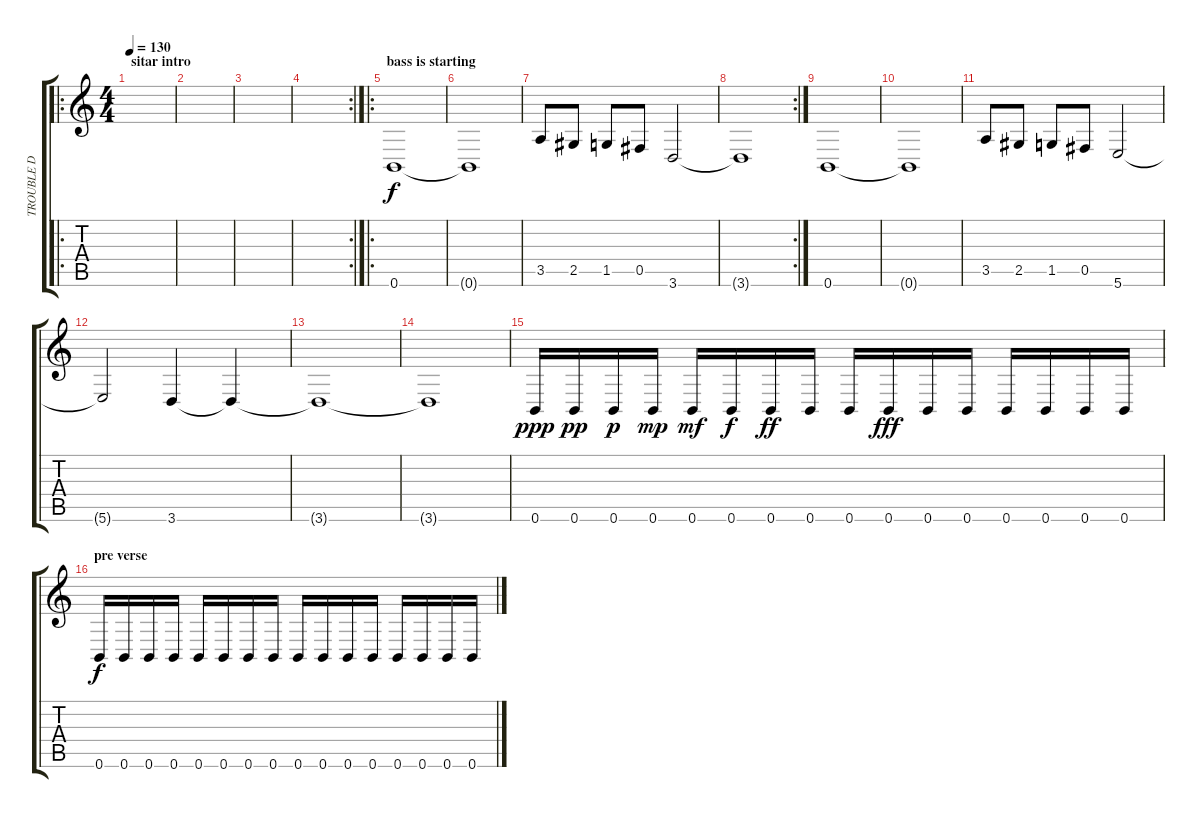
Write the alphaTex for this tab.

\track ("TROUBLE D" "TROUBLE D") {instrument electricbassfinger}
\staff {score tabs}
\tuning (Db4 Ab3 E3 B2 Gb2 B1) {hide}
\ro
\ts (4 4)
\section ("" "sitar intro")
\tempo 130
\clef g2
\ks c
|
|
|
\rc 2
|
\ro
\section ("" "bass is starting")
0.6.1 |
0.6{t}.1 |
3.5.8 2.5.8 1.5.8 0.5.8 3.6.2 |
\rc 2
3.6{t}.1 |
0.6.1 |
0.6{t}.1 |
3.5.8 2.5.8 1.5.8 0.5.8 5.6.2 |
5.6{t}.2 3.6.4 3.6{t}.4 |
3.6{t}.1 |
3.6{t}.1 |
0.6.16{dy ppp} 0.6.16{dy pp} 0.6.16{dy p} 0.6.16{dy mp} 0.6.16{dy mf} 0.6.16{dy f} 0.6.16{dy ff} 0.6.16 0.6.16 0.6.16{dy fff} 0.6.16 0.6.16 0.6.16 0.6.16 0.6.16 0.6.16 |
\section ("" "pre verse")
0.6.16{dy f} 0.6.16 0.6.16 0.6.16 0.6.16 0.6.16 0.6.16 0.6.16 0.6.16 0.6.16 0.6.16 0.6.16 0.6.16 0.6.16 0.6.16 0.6.16
